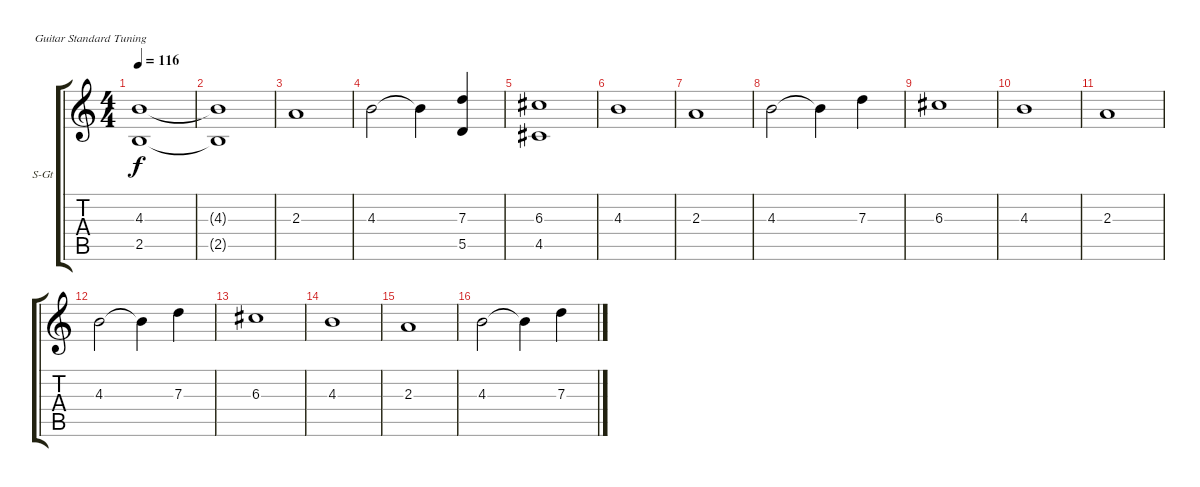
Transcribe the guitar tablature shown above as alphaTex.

\bracketExtendMode groupsimilarinstruments
\firstSystemTrackNameOrientation horizontal
\otherSystemsTrackNameOrientation horizontal
\track ("Strings" "S-Gt") {instrument stringensemble1}
\staff {score tabs}
\tuning (E4 B3 G3 D3 A2 E2)
\displaytranspose 12
\ts (4 4)
\beaming (8 2 2 2 2)
\tempo 116
\clef g2
\ks c
(4.3 2.5).1{dy f instrument stringensemble1} |
(4.3{t} 2.5{t}).1 |
2.3.1 |
4.3.2 4.3{t}.4 (7.3 5.5).4 |
(6.3 4.5).1 |
4.3.1 |
2.3.1 |
4.3.2 4.3{t}.4 7.3.4 |
6.3.1 |
4.3.1 |
2.3.1 |
4.3.2 4.3{t}.4 7.3.4 |
6.3.1 |
4.3.1 |
2.3.1 |
4.3.2 4.3{t}.4 7.3.4
